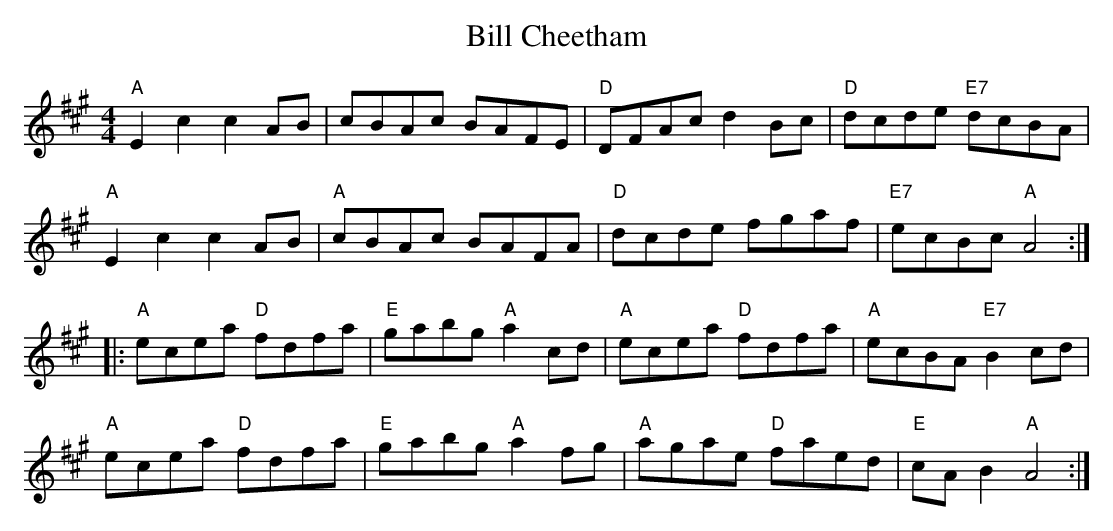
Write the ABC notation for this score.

X:1
T:Bill Cheetham
M:4/4
L:1/4
K:A
"A"Ec cA/2B/2|c/2B/2A/2c/2 B/2A/2F/2E/2|"D"D/2F/2A/2c/2 dB/2c/2|\
"D"d/2c/2d/2e/2 "E7"d/2c/2B/2A/2|
"A"Ec cA/2B/2|"A"c/2B/2A/2c/2 B/2A/2F/2A/2|"D"d/2c/2d/2e/2 f/2g/2a/2f/2|\
"E7"e/2c/2B/2c/2 "A"A2:|
|:"A"e/2c/2e/2a/2 "D"f/2d/2f/2a/2|"E"g/2a/2b/2g/2 "A"ac/2d/2|\
"A"e/2c/2e/2a/2 "D"f/2d/2f/2a/2|"A"e/2c/2B/2A/2 "E7"Bc/2d/2|
"A"e/2c/2e/2a/2 "D"f/2d/2f/2a/2|"E"g/2a/2b/2g/2 "A"af/2g/2|\
"A"a/2g/2a/2e/2 "D"f/2a/2e/2d/2|"E"c/2A/2B "A"A2:|
